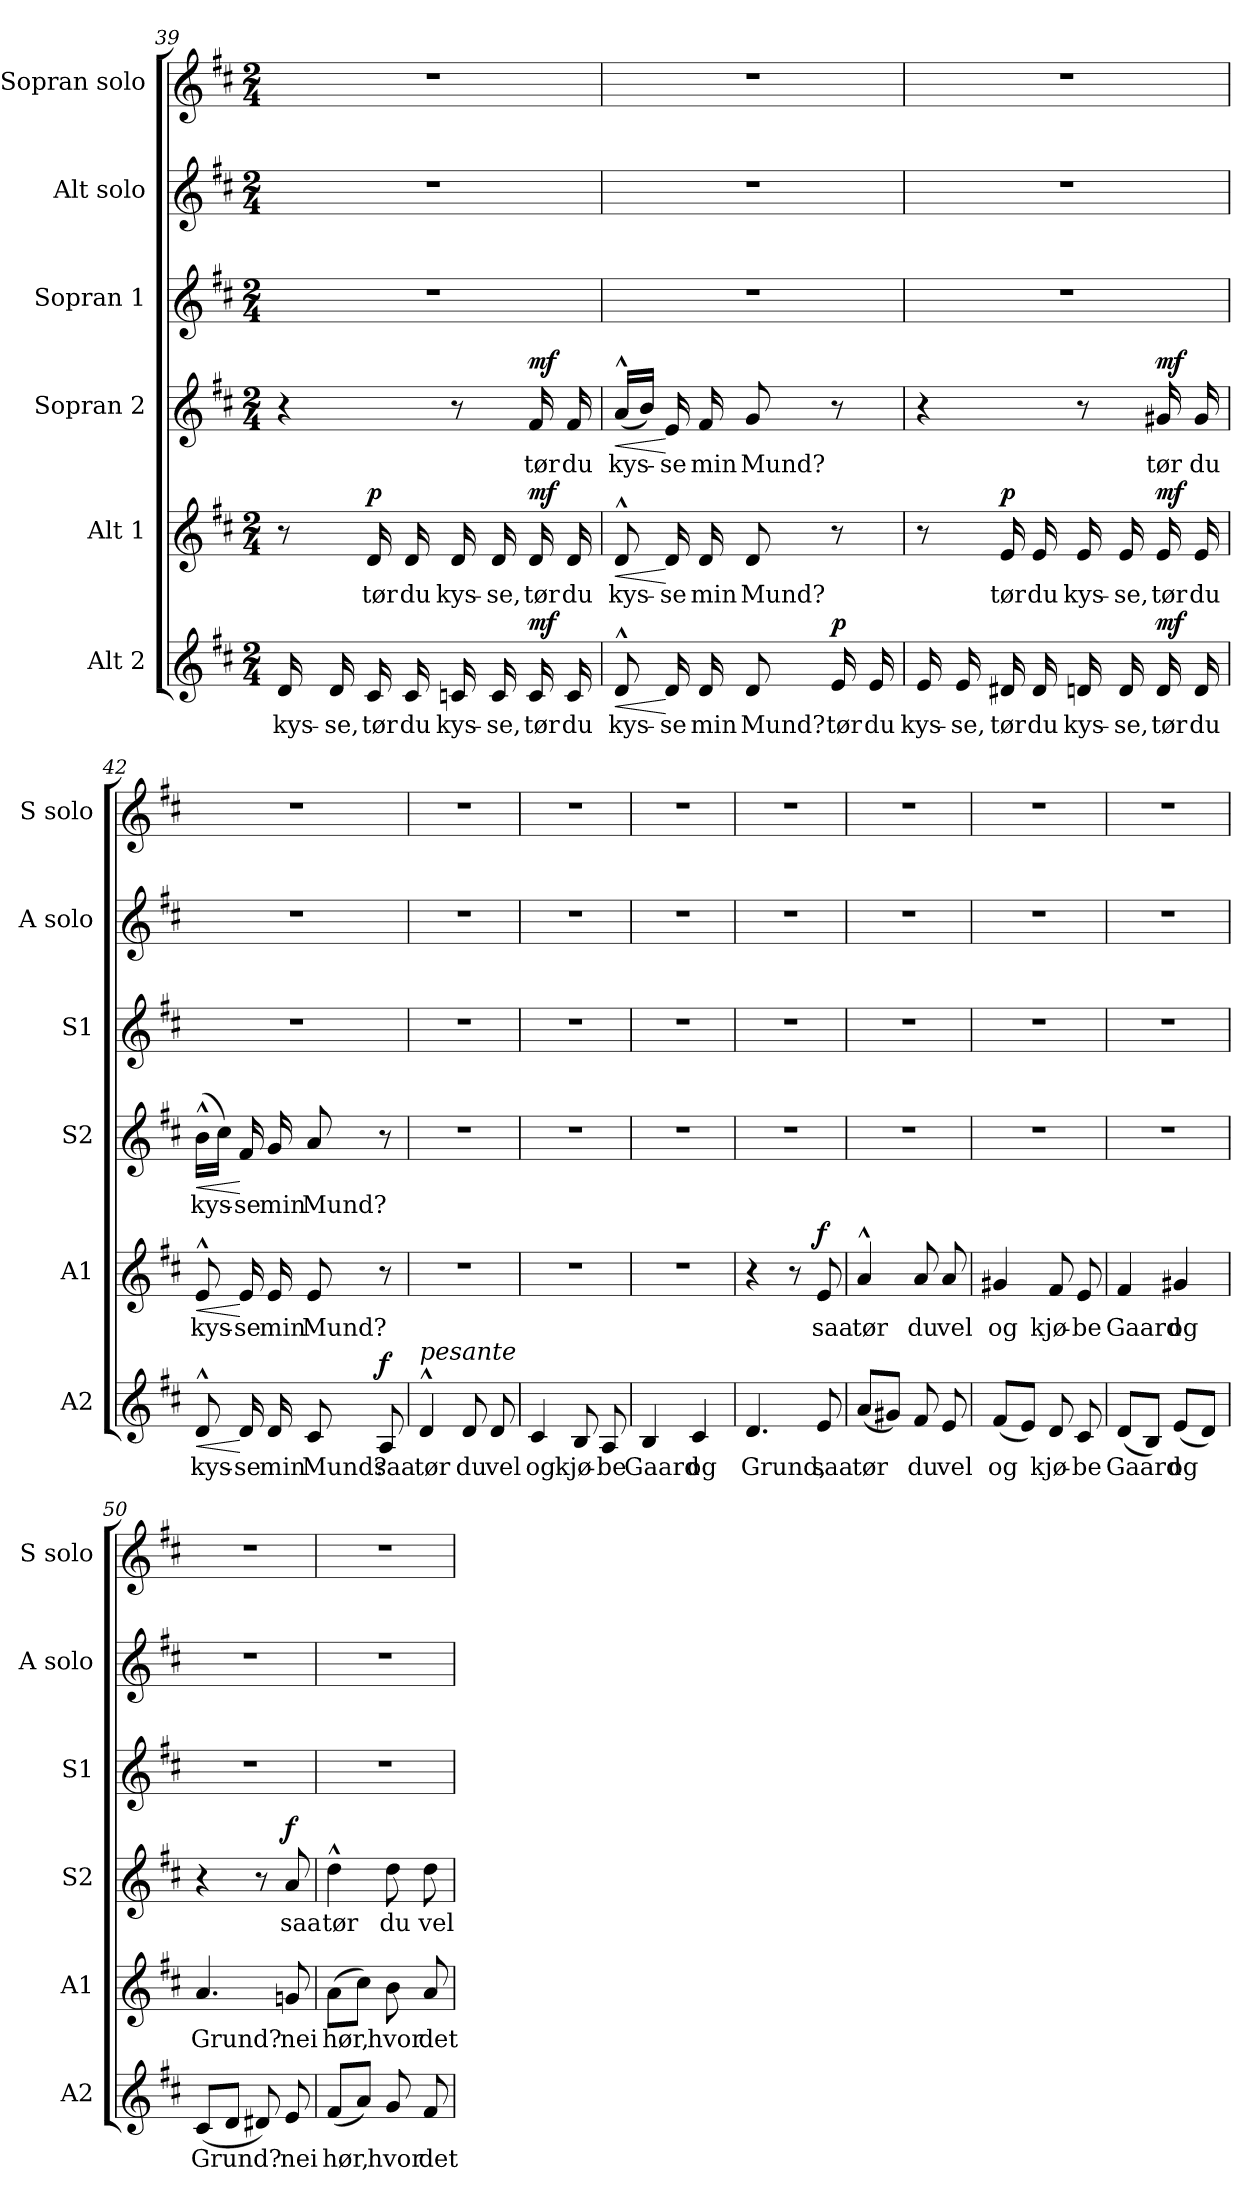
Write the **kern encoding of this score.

**kern	**text	**dynam	**kern	**text	**dynam	**kern	**text	**dynam	**kern	**kern	**kern
*part6	*part6	*part6	*part5	*part5	*part5	*part4	*part4	*part4	*part3	*part2	*part1
*staff6	*staff6	*staff6	*staff5	*staff5	*staff5	*staff4	*staff4	*staff4	*staff3	*staff2	*staff1
*I"Alt 2	*	*	*I"Alt 1	*	*	*I"Sopran 2	*	*	*I"Sopran 1	*I"Alt solo	*I"Sopran solo
*I'A2	*	*	*I'A1	*	*	*I'S2	*	*	*I'S1	*I'A solo	*I'S solo
*clefG2	*	*	*clefG2	*	*	*clefG2	*	*	*clefG2	*clefG2	*clefG2
*k[f#c#]	*	*	*k[f#c#]	*	*	*k[f#c#]	*	*	*k[f#c#]	*k[f#c#]	*k[f#c#]
*M2/4	*	*	*M2/4	*	*	*M2/4	*	*	*M2/4	*M2/4	*M2/4
=39	=39	=39	=39	=39	=39	=39	=39	=39	=39	=39	=39
!	!LO:LY:b	!	!	!	!	!	!	!	!	!	!
16d/	kys-	.	8r	.	.	4r	.	.	2r	2r	2r
!	!LO:LY:b	!	!	!	!	!	!	!	!	!	!
16d/	-se,	.	.	.	.	.	.	.	.	.	.
!	!LO:LY:b	!	!	!LO:LY:b	!LO:DY:a	!	!	!	!	!	!
16c#/	tør	.	16d/	tør	p	.	.	.	.	.	.
!	!LO:LY:b	!	!	!LO:LY:b	!	!	!	!	!	!	!
16c#/	du	.	16d/	du	.	.	.	.	.	.	.
!	!LO:LY:b	!	!	!LO:LY:b	!	!	!	!	!	!	!
16cn/	kys-	.	16d/	kys-	.	8r	.	.	.	.	.
!	!LO:LY:b	!	!	!LO:LY:b	!	!	!	!	!	!	!
16c/	-se,	.	16d/	-se,	.	.	.	.	.	.	.
!	!LO:LY:b	!LO:DY:a	!	!LO:LY:b	!LO:DY:a	!	!LO:LY:b	!LO:DY:a	!	!	!
16c/	tør	mf	16d/	tør	mf	16f#/	tør	mf	.	.	.
!	!LO:LY:b	!	!	!LO:LY:b	!	!	!LO:LY:b	!	!	!	!
16c/	du	.	16d/	du	.	16f#/	du	.	.	.	.
!!LO:LB:g=z
=40	=40	=40	=40	=40	=40	=40	=40	=40	=40	=40	=40
!	!LO:LY:b	!LO:HP:b	!	!LO:LY:b	!LO:HP:b	!	!LO:LY:b	!LO:HP:b	!	!	!
8d^^/	kys-	<	8d^^/	kys-	<	(<16a^^/LL	kys-	<	2r	2r	2r
.	.	.	.	.	.	16b/JJ)	.	.	.	.	.
!	!LO:LY:b	!	!	!LO:LY:b	!	!	!LO:LY:b	!	!	!	!
16d/	-se	[	16d/	-se	[	16e/	-se	[	.	.	.
!	!LO:LY:b	!	!	!LO:LY:b	!	!	!LO:LY:b	!	!	!	!
16d/	min	.	16d/	min	.	16f#/	min	.	.	.	.
!	!LO:LY:b	!	!	!LO:LY:b	!	!	!LO:LY:b	!	!	!	!
8d/	Mund?	.	8d/	Mund?	.	8g/	Mund?	.	.	.	.
!	!LO:LY:b	!LO:DY:a	!	!	!	!	!	!	!	!	!
16e/	tør	p	8r	.	.	8r	.	.	.	.	.
!	!LO:LY:b	!	!	!	!	!	!	!	!	!	!
16e/	du	.	.	.	.	.	.	.	.	.	.
=41	=41	=41	=41	=41	=41	=41	=41	=41	=41	=41	=41
!	!LO:LY:b	!	!	!	!	!	!	!	!	!	!
16e/	kys-	.	8r	.	.	4r	.	.	2r	2r	2r
!	!LO:LY:b	!	!	!	!	!	!	!	!	!	!
16e/	-se,	.	.	.	.	.	.	.	.	.	.
!	!LO:LY:b	!	!	!LO:LY:b	!LO:DY:a	!	!	!	!	!	!
16d#X/	tør	.	16e/	tør	p	.	.	.	.	.	.
!	!LO:LY:b	!	!	!LO:LY:b	!	!	!	!	!	!	!
16d#/	du	.	16e/	du	.	.	.	.	.	.	.
!	!LO:LY:b	!	!	!LO:LY:b	!	!	!	!	!	!	!
16dn/	kys-	.	16e/	kys-	.	8r	.	.	.	.	.
!	!LO:LY:b	!	!	!LO:LY:b	!	!	!	!	!	!	!
16d/	-se,	.	16e/	-se,	.	.	.	.	.	.	.
!	!LO:LY:b	!LO:DY:a	!	!LO:LY:b	!LO:DY:a	!	!LO:LY:b	!LO:DY:a	!	!	!
16d/	tør	mf	16e/	tør	mf	16g#X/	tør	mf	.	.	.
!	!LO:LY:b	!	!	!LO:LY:b	!	!	!LO:LY:b	!	!	!	!
16d/	du	.	16e/	du	.	16g#/	du	.	.	.	.
=42	=42	=42	=42	=42	=42	=42	=42	=42	=42	=42	=42
!	!LO:LY:b	!LO:HP:b	!	!LO:LY:b	!LO:HP:b	!	!LO:LY:b	!LO:HP:b	!	!	!
8d^^/	kys-	<	8e^^/	kys-	<	(>16b^^\LL	kys-	<	2r	2r	2r
.	.	.	.	.	.	16cc#\JJ)	.	.	.	.	.
!	!LO:LY:b	!	!	!LO:LY:b	!	!	!LO:LY:b	!	!	!	!
16d/	-se	[	16e/	-se	[	16f#/	-se	[	.	.	.
!	!LO:LY:b	!	!	!LO:LY:b	!	!	!LO:LY:b	!	!	!	!
16d/	min	.	16e/	min	.	16g/	min	.	.	.	.
!	!LO:LY:b	!	!	!LO:LY:b	!	!	!LO:LY:b	!	!	!	!
8c#/	Mund?	.	8e/	Mund?	.	8a/	Mund?	.	.	.	.
!	!LO:LY:b	!LO:DY:a	!	!	!	!	!	!	!	!	!
8A/	saa	f	8r	.	.	8r	.	.	.	.	.
=43	=43	=43	=43	=43	=43	=43	=43	=43	=43	=43	=43
!LO:TX:a:i:t=pesante	!	!	!	!	!	!	!	!	!	!	!
!	!LO:LY:b	!	!	!	!	!	!	!	!	!	!
4d^^/	tør	.	2r	.	.	2r	.	.	2r	2r	2r
!	!LO:LY:b	!	!	!	!	!	!	!	!	!	!
8d/	du	.	.	.	.	.	.	.	.	.	.
!	!LO:LY:b	!	!	!	!	!	!	!	!	!	!
8d/	vel	.	.	.	.	.	.	.	.	.	.
=44	=44	=44	=44	=44	=44	=44	=44	=44	=44	=44	=44
!	!LO:LY:b	!	!	!	!	!	!	!	!	!	!
4c#/	og	.	2r	.	.	2r	.	.	2r	2r	2r
!	!LO:LY:b	!	!	!	!	!	!	!	!	!	!
8B/	kjø-	.	.	.	.	.	.	.	.	.	.
!	!LO:LY:b	!	!	!	!	!	!	!	!	!	!
8A/	-be	.	.	.	.	.	.	.	.	.	.
=45	=45	=45	=45	=45	=45	=45	=45	=45	=45	=45	=45
!	!LO:LY:b	!	!	!	!	!	!	!	!	!	!
4B/	Gaard	.	2r	.	.	2r	.	.	2r	2r	2r
!	!LO:LY:b	!	!	!	!	!	!	!	!	!	!
4c#/	og	.	.	.	.	.	.	.	.	.	.
!!LO:PB:g=z
=46	=46	=46	=46	=46	=46	=46	=46	=46	=46	=46	=46
!	!LO:LY:b	!	!	!	!	!	!	!	!	!	!
4.d/	Grund,	.	4r	.	.	2r	.	.	2r	2r	2r
.	.	.	8r	.	.	.	.	.	.	.	.
!	!LO:LY:b	!	!	!LO:LY:b	!LO:DY:a	!	!	!	!	!	!
8e/	saa	.	8e/	saa	f	.	.	.	.	.	.
=47	=47	=47	=47	=47	=47	=47	=47	=47	=47	=47	=47
!	!LO:LY:b	!	!	!LO:LY:b	!	!	!	!	!	!	!
(<8a/L	tør	.	4a^^/	tør	.	2r	.	.	2r	2r	2r
8g#X/J)	.	.	.	.	.	.	.	.	.	.	.
!	!LO:LY:b	!	!	!LO:LY:b	!	!	!	!	!	!	!
8f#/	du	.	8a/	du	.	.	.	.	.	.	.
!	!LO:LY:b	!	!	!LO:LY:b	!	!	!	!	!	!	!
8e/	vel	.	8a/	vel	.	.	.	.	.	.	.
=48	=48	=48	=48	=48	=48	=48	=48	=48	=48	=48	=48
!	!LO:LY:b	!	!	!LO:LY:b	!	!	!	!	!	!	!
(<8f#/L	og	.	4g#X/	og	.	2r	.	.	2r	2r	2r
8e/J)	.	.	.	.	.	.	.	.	.	.	.
!	!LO:LY:b	!	!	!LO:LY:b	!	!	!	!	!	!	!
8d/	kjø-	.	8f#/	kjø-	.	.	.	.	.	.	.
!	!LO:LY:b	!	!	!LO:LY:b	!	!	!	!	!	!	!
8c#/	-be	.	8e/	-be	.	.	.	.	.	.	.
=49	=49	=49	=49	=49	=49	=49	=49	=49	=49	=49	=49
!	!LO:LY:b	!	!	!LO:LY:b	!	!	!	!	!	!	!
(<8d/L	Gaard	.	4f#/	Gaard	.	2r	.	.	2r	2r	2r
8B/J)	.	.	.	.	.	.	.	.	.	.	.
!	!LO:LY:b	!	!	!LO:LY:b	!	!	!	!	!	!	!
(<8e/L	og	.	4g#X/	og	.	.	.	.	.	.	.
8d/J)	.	.	.	.	.	.	.	.	.	.	.
=50	=50	=50	=50	=50	=50	=50	=50	=50	=50	=50	=50
!	!LO:LY:b	!	!	!LO:LY:b	!	!	!	!	!	!	!
(<8c#/L	Grund?	.	4.a/	Grund?	.	4r	.	.	2r	2r	2r
8d/J	.	.	.	.	.	.	.	.	.	.	.
8d#X/)	.	.	.	.	.	8r	.	.	.	.	.
!	!LO:LY:b	!	!	!LO:LY:b	!	!	!LO:LY:b	!LO:DY:a	!	!	!
8e/	nei	.	8gni/	nei	.	8a/	saa	f	.	.	.
=51	=51	=51	=51	=51	=51	=51	=51	=51	=51	=51	=51
!	!LO:LY:b	!	!	!LO:LY:b	!	!	!LO:LY:b	!	!	!	!
(<8f#/L	hør,	.	(>8a\L	hør,	.	4dd^^\	tør	.	2r	2r	2r
8a/J)	.	.	8cc#\J)	.	.	.	.	.	.	.	.
!	!LO:LY:b	!	!	!LO:LY:b	!	!	!LO:LY:b	!	!	!	!
8g/	hvor	.	8b\	hvor	.	8dd\	du	.	.	.	.
!	!LO:LY:b	!	!	!LO:LY:b	!	!	!LO:LY:b	!	!	!	!
8f#/	det	.	8a/	det	.	8dd\	vel	.	.	.	.
=	=	=	=	=	=	=	=	=	=	=	=
*-	*-	*-	*-	*-	*-	*-	*-	*-	*-	*-	*-
